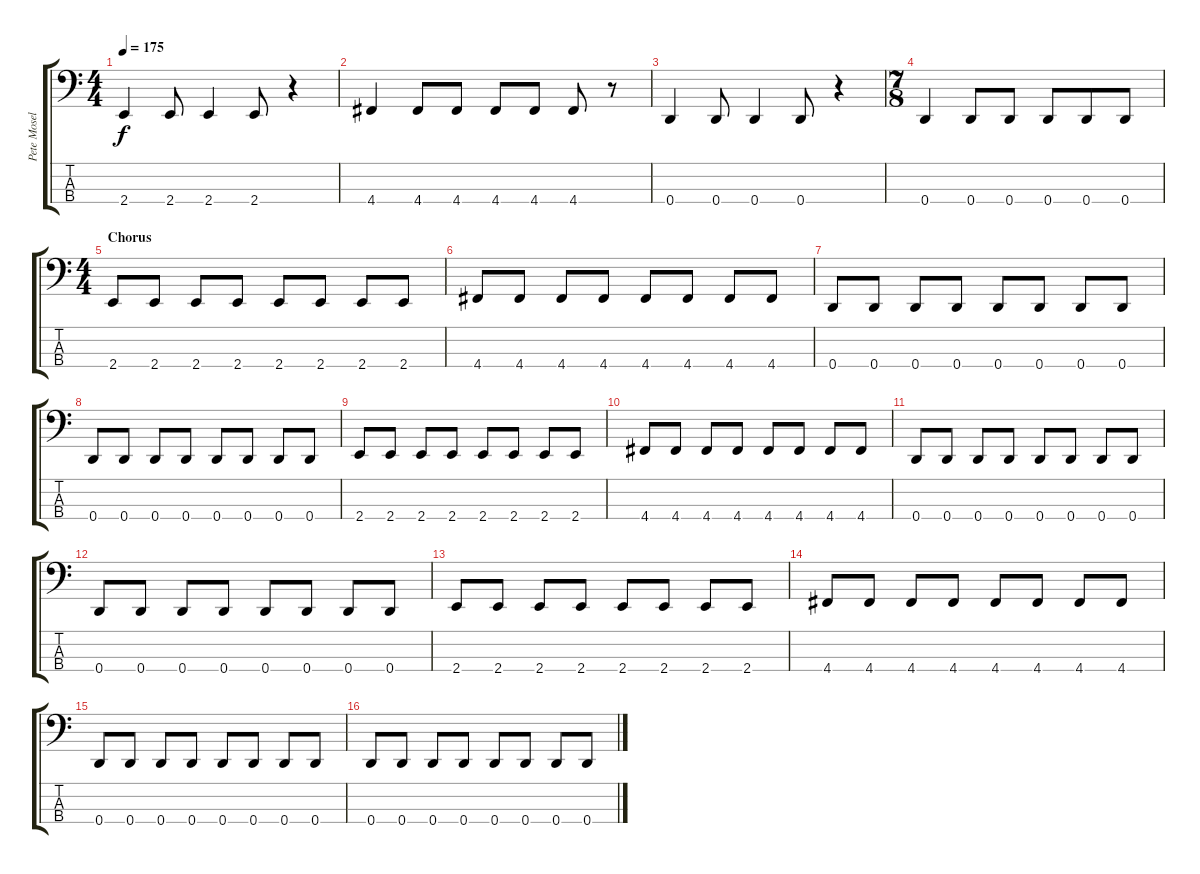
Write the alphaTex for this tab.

\track ("Pete Mosely Bass" "Pete Mosel") {instrument electricbasspick}
\staff {score tabs}
\tuning (G2 D2 A1 D1) {hide}
\ts (4 4)
\tempo 175
\clef f4
\ks c
2.4.4{dy f} 2.4.8 2.4.4 2.4.8 r.4 |
4.4.4 4.4.8 4.4.8 4.4.8 4.4.8 4.4.8 r.8 |
0.4.4 0.4.8 0.4.4 0.4.8 r.4 |
\ts (7 8)
0.4.4 0.4.8 0.4.8 0.4.8 0.4.8 0.4.8 |
\ts (4 4)
\section ("" "Chorus")
2.4.8 2.4.8 2.4.8 2.4.8 2.4.8 2.4.8 2.4.8 2.4.8 |
4.4.8 4.4.8 4.4.8 4.4.8 4.4.8 4.4.8 4.4.8 4.4.8 |
0.4.8 0.4.8 0.4.8 0.4.8 0.4.8 0.4.8 0.4.8 0.4.8 |
0.4.8 0.4.8 0.4.8 0.4.8 0.4.8 0.4.8 0.4.8 0.4.8 |
2.4.8 2.4.8 2.4.8 2.4.8 2.4.8 2.4.8 2.4.8 2.4.8 |
4.4.8 4.4.8 4.4.8 4.4.8 4.4.8 4.4.8 4.4.8 4.4.8 |
0.4.8 0.4.8 0.4.8 0.4.8 0.4.8 0.4.8 0.4.8 0.4.8 |
0.4.8 0.4.8 0.4.8 0.4.8 0.4.8 0.4.8 0.4.8 0.4.8 |
2.4.8 2.4.8 2.4.8 2.4.8 2.4.8 2.4.8 2.4.8 2.4.8 |
4.4.8 4.4.8 4.4.8 4.4.8 4.4.8 4.4.8 4.4.8 4.4.8 |
0.4.8 0.4.8 0.4.8 0.4.8 0.4.8 0.4.8 0.4.8 0.4.8 |
0.4.8 0.4.8 0.4.8 0.4.8 0.4.8 0.4.8 0.4.8 0.4.8
